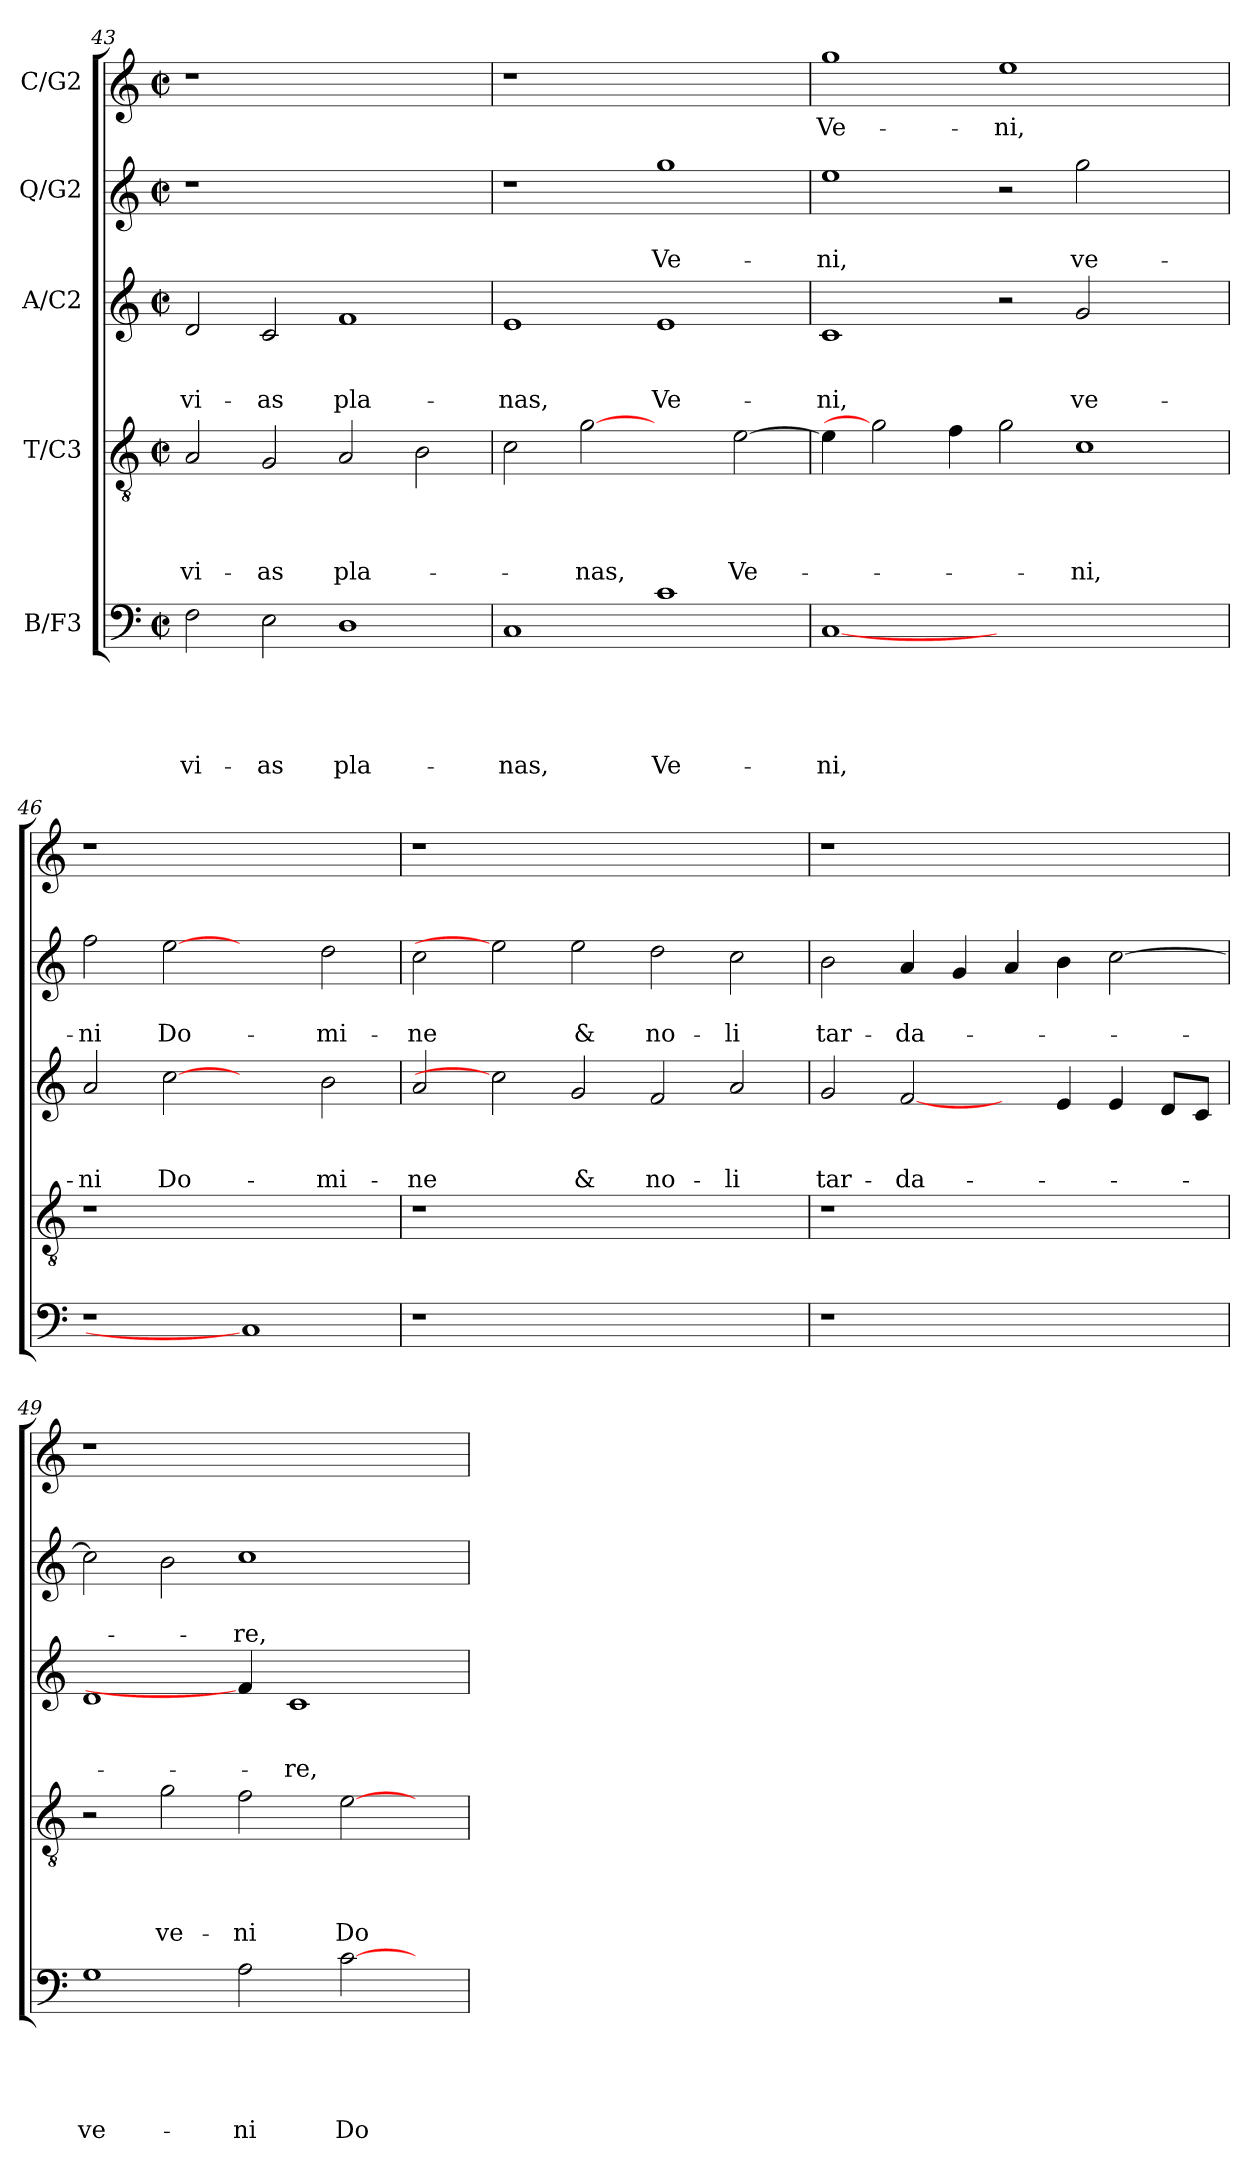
**kern	**text	**text	**text	**text	**text	**kern	**text	**text	**text	**text	**kern	**text	**text	**text	**kern	**text	**text	**kern	**text
*part5	*part5	*part5	*part5	*part5	*part5	*part4	*part4	*part4	*part4	*part4	*part3	*part3	*part3	*part3	*part2	*part2	*part2	*part1	*part1
*staff5	*staff5	*staff5	*staff5	*staff5	*staff5	*staff4	*staff4	*staff4	*staff4	*staff4	*staff3	*staff3	*staff3	*staff3	*staff2	*staff2	*staff2	*staff1	*staff1
*I"B/F3	*	*	*	*	*	*I"T/C3	*	*	*	*	*I"A/C2	*	*	*	*I"Q/G2	*	*	*I"C/G2	*
!!LO:LB:g=z
*clefF4	*	*	*	*	*	*clefGv2	*	*	*	*	*clefG2	*	*	*	*clefG2	*	*	*clefG2	*
*k[]	*	*	*	*	*	*k[]	*	*	*	*	*k[]	*	*	*	*k[]	*	*	*k[]	*
*C:	*	*	*	*	*	*C:	*	*	*	*	*C:	*	*	*	*C:	*	*	*C:	*
*M2/2	*	*	*	*	*	*M2/2	*	*	*	*	*M2/2	*	*	*	*M2/2	*	*	*M2/2	*
*met(c|)	*	*	*	*	*	*met(c|)	*	*	*	*	*met(c|)	*	*	*	*met(c|)	*	*	*met(c|)	*
=43	=43	=43	=43	=43	=43	=43	=43	=43	=43	=43	=43	=43	=43	=43	=43	=43	=43	=43	=43
!	!	!	!	!	!LO:LY:b	!	!	!	!	!LO:LY:b	!	!	!	!LO:LY:b	!	!	!	!	!
2F\	.	.	.	.	vi-	2A/	.	.	.	vi-	2d/	.	.	vi-	1r	.	.	1r	.
!	!	!	!	!	!LO:LY:b	!	!	!	!	!LO:LY:b	!	!	!	!LO:LY:b	!	!	!	!	!
2E\	.	.	.	.	-as	2G/	.	.	.	-as	2c/	.	.	-as	.	.	.	.	.
!	!	!	!	!	!LO:LY:b	!	!	!	!	!LO:LY:b	!	!	!	!LO:LY:b	!	!	!	!	!
1D	.	.	.	.	pla-	2A/	.	.	.	pla-	1f	.	.	pla-	1ryy	.	.	1ryy	.
.	.	.	.	.	.	2B\	.	.	.	.	.	.	.	.	.	.	.	.	.
=44	=44	=44	=44	=44	=44	=44	=44	=44	=44	=44	=44	=44	=44	=44	=44	=44	=44	=44	=44
!	!	!	!	!	!LO:LY:b	!	!	!	!	!	!	!	!	!LO:LY:b	!	!	!	!	!
1C	.	.	.	.	-nas,	2c\	.	.	.	.	1e	.	.	-nas,	1r	.	.	1r	.
!	!	!	!	!	!	!	!	!	!	!LO:LY:b	!	!	!	!	!	!	!	!	!
.	.	.	.	.	.	[2g	.	.	.	-nas,	.	.	.	.	.	.	.	.	.
!	!	!	!	!	!LO:LY:b	!	!	!	!	!	!	!	!	!LO:LY:b	!	!	!LO:LY:b	!	!
1c	.	.	.	.	Ve-	2ryy	.	.	.	.	1e	.	.	Ve-	1gg	.	Ve-	1ryy	.
!	!	!	!	!	!	!	!	!	!	!LO:LY:b	!	!	!	!	!	!	!	!	!
.	.	.	.	.	.	[2e\	.	.	.	Ve-	.	.	.	.	.	.	.	.	.
=45	=45	=45	=45	=45	=45	=45	=45	=45	=45	=45	=45	=45	=45	=45	=45	=45	=45	=45	=45
!	!	!	!	!	!LO:LY:b	!	!	!	!	!	!	!	!	!LO:LY:b	!	!	!LO:LY:b	!	!LO:LY:b
[1C	.	.	.	.	-ni,	4e\]	.	.	.	.	1c	.	.	-ni,	1ee	.	-ni,	1gg	Ve-
.	.	.	.	.	.	2g]	.	.	.	.	.	.	.	.	.	.	.	.	.
.	.	.	.	.	.	4f\	.	.	.	.	.	.	.	.	.	.	.	.	.
!	!	!	!	!	!	!	!	!	!	!	!	!	!	!	!	!	!	!	!LO:LY:b
1.ryy	.	.	.	.	.	2g\	.	.	.	.	2r	.	.	.	2r	.	.	1ee	-ni,
!	!	!	!	!	!	!	!	!	!	!LO:LY:b	!	!	!	!LO:LY:b	!	!	!LO:LY:b	!	!
.	.	.	.	.	.	1c	.	.	.	-ni,	2g/	.	.	ve-	2gg\	.	ve-	.	.
.	.	.	.	.	.	.	.	.	.	.	2ryy	.	.	.	2ryy	.	.	2ryy	.
=46	=46	=46	=46	=46	=46	=46	=46	=46	=46	=46	=46	=46	=46	=46	=46	=46	=46	=46	=46
!	!	!	!	!	!	!	!	!	!	!	!	!	!	!LO:LY:b	!	!	!LO:LY:b	!	!
1r	.	.	.	.	.	1r	.	.	.	.	2a/	.	.	-ni	2ff\	.	-ni	1r	.
!	!	!	!	!	!	!	!	!	!	!	!	!	!	!LO:LY:b	!	!	!LO:LY:b	!	!
.	.	.	.	.	.	.	.	.	.	.	[2cc	.	.	Do-	[2ee	.	Do-	.	.
1C]	.	.	.	.	.	1ryy	.	.	.	.	2ryy	.	.	.	2ryy	.	.	1ryy	.
!	!	!	!	!	!	!	!	!	!	!	!	!	!	!LO:LY:b	!	!	!LO:LY:b	!	!
.	.	.	.	.	.	.	.	.	.	.	2b\	.	.	-mi-	2dd\	.	-mi-	.	.
=47	=47	=47	=47	=47	=47	=47	=47	=47	=47	=47	=47	=47	=47	=47	=47	=47	=47	=47	=47
!	!	!	!	!	!	!	!	!	!	!	!	!	!	!LO:LY:b	!	!	!LO:LY:b	!	!
1r	.	.	.	.	.	1r	.	.	.	.	2a/	.	.	-ne	2cc\	.	-ne	1r	.
.	.	.	.	.	.	.	.	.	.	.	2cc]	.	.	.	2ee]	.	.	.	.
!	!	!	!	!	!	!	!	!	!	!	!	!	!	!LO:LY:b	!	!	!LO:LY:b	!	!
1.ryy	.	.	.	.	.	1.ryy	.	.	.	.	2g/	.	.	&	2ee\	.	&	1.ryy	.
!	!	!	!	!	!	!	!	!	!	!	!	!	!	!LO:LY:b	!	!	!LO:LY:b	!	!
.	.	.	.	.	.	.	.	.	.	.	2f/	.	.	no-	2dd\	.	no-	.	.
!	!	!	!	!	!	!	!	!	!	!	!	!	!	!LO:LY:b	!	!	!LO:LY:b	!	!
.	.	.	.	.	.	.	.	.	.	.	2a/	.	.	-li	2cc\	.	-li	.	.
=48	=48	=48	=48	=48	=48	=48	=48	=48	=48	=48	=48	=48	=48	=48	=48	=48	=48	=48	=48
!	!	!	!	!	!	!	!	!	!	!	!	!	!	!LO:LY:b	!	!	!LO:LY:b	!	!
1r	.	.	.	.	.	1r	.	.	.	.	2g/	.	.	tar-	2b\	.	tar-	1r	.
!	!	!	!	!	!	!	!	!	!	!	!	!	!	!LO:LY:b	!	!	!LO:LY:b	!	!
.	.	.	.	.	.	.	.	.	.	.	[2f/	.	.	-da-	4a/	.	-da-	.	.
.	.	.	.	.	.	.	.	.	.	.	.	.	.	.	4g/	.	.	.	.
1ryy	.	.	.	.	.	1ryy	.	.	.	.	4ryy	.	.	.	4a/	.	.	1ryy	.
.	.	.	.	.	.	.	.	.	.	.	4e/	.	.	.	4b\	.	.	.	.
.	.	.	.	.	.	.	.	.	.	.	4e/	.	.	.	[2cc\	.	.	.	.
.	.	.	.	.	.	.	.	.	.	.	8d/L	.	.	.	.	.	.	.	.
.	.	.	.	.	.	.	.	.	.	.	8c/J	.	.	.	.	.	.	.	.
!!LO:PB:g=z
=49	=49	=49	=49	=49	=49	=49	=49	=49	=49	=49	=49	=49	=49	=49	=49	=49	=49	=49	=49
!	!	!	!	!	!LO:LY:b	!	!	!	!	!	!	!	!	!	!	!	!	!	!
1G	.	.	.	.	ve-	2r	.	.	.	.	1d	.	.	.	2cc\]	.	.	1r	.
!	!	!	!	!	!	!	!	!	!	!LO:LY:b	!	!	!	!	!	!	!	!	!
.	.	.	.	.	.	2g\	.	.	.	ve-	.	.	.	.	2b\	.	.	.	.
!	!	!	!	!	!LO:LY:b	!	!	!	!	!LO:LY:b	!	!	!	!	!	!	!LO:LY:b	!	!
2A\	.	.	.	.	-ni	2f\	.	.	.	-ni	4f/]	.	.	.	1cc	.	-re,	1ryy	.
!	!	!	!	!	!	!	!	!	!	!	!	!	!	!LO:LY:b	!	!	!	!	!
.	.	.	.	.	.	.	.	.	.	.	1c	.	.	-re,	.	.	.	.	.
!	!	!	!	!	!LO:LY:b	!	!	!	!	!LO:LY:b	!	!	!	!	!	!	!	!	!
[2c\	.	.	.	.	Do-	[2e\	.	.	.	Do-	.	.	.	.	.	.	.	.	.
4ryy	.	.	.	.	.	4ryy	.	.	.	.	.	.	.	.	4ryy	.	.	4ryy	.
=	=	=	=	=	=	=	=	=	=	=	=	=	=	=	=	=	=	=	=
*-	*-	*-	*-	*-	*-	*-	*-	*-	*-	*-	*-	*-	*-	*-	*-	*-	*-	*-	*-
